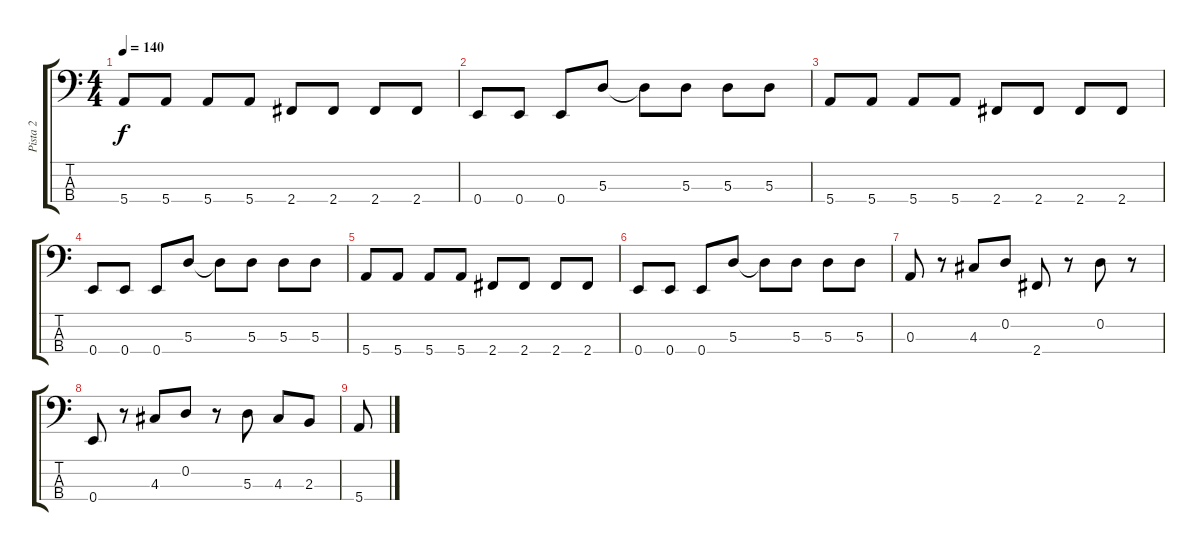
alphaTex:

\track ("Pista 2" "Pista 2") {instrument electricbassfinger}
\staff {score tabs}
\tuning (G2 D2 A1 E1) {hide}
\ts (4 4)
\tempo 140
\clef f4
\ks c
5.4.8{dy f} 5.4.8 5.4.8 5.4.8 2.4.8 2.4.8 2.4.8 2.4.8 |
0.4.8 0.4.8 0.4.8 5.3.8 5.3{t}.8 5.3.8 5.3.8 5.3.8 |
5.4.8 5.4.8 5.4.8 5.4.8 2.4.8 2.4.8 2.4.8 2.4.8 |
0.4.8 0.4.8 0.4.8 5.3.8 5.3{t}.8 5.3.8 5.3.8 5.3.8 |
5.4.8 5.4.8 5.4.8 5.4.8 2.4.8 2.4.8 2.4.8 2.4.8 |
0.4.8 0.4.8 0.4.8 5.3.8 5.3{t}.8 5.3.8 5.3.8 5.3.8 |
0.3.8 r.8 4.3.8 0.2.8 2.4.8 r.8 0.2.8 r.8 |
0.4.8 r.8 4.3.8 0.2.8 r.8 5.3.8 4.3.8 2.3.8 |
5.4.8
